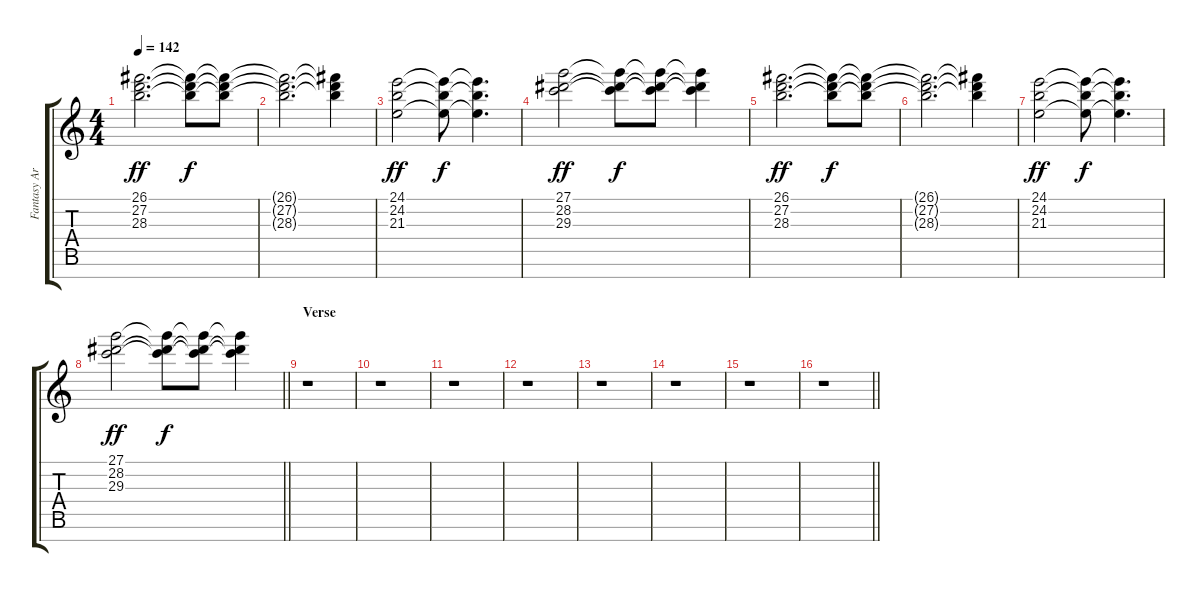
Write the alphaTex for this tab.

\track ("Fantasy Arp" "Fantasy Ar") {instrument fx6goblins}
\staff {score tabs}
\tuning (E4 B3 G3 D3 A2 E2 B1) {hide}
\ts (4 4)
\tempo 142
\clef g2
\ks c
(26.1 27.2 28.3).2{d dy ff} (26.1{t} 27.2{t} 28.3{t}).8{dy f} (26.1{t} 27.2{t} 28.3{t}).8 |
(26.1{t} 27.2{t} 28.3{t}).2{d} (26.1{t} 27.2{t} 28.3{t}).4 |
(24.1 24.2 21.3).2{dy ff} (24.1{t} 24.2{t} 21.3{t}).8{dy f} (24.1{t} 24.2{t} 21.3{t}).4{d} |
(27.1 28.2 29.3).2{dy ff} (27.1{t} 28.2{t} 29.3{t}).8{dy f} (27.1{t} 28.2{t} 29.3{t}).8 (27.1{t} 28.2{t} 29.3{t}).4 |
(26.1 27.2 28.3).2{d dy ff} (26.1{t} 27.2{t} 28.3{t}).8{dy f} (26.1{t} 27.2{t} 28.3{t}).8 |
(26.1{t} 27.2{t} 28.3{t}).2{d} (26.1{t} 27.2{t} 28.3{t}).4 |
(24.1 24.2 21.3).2{dy ff} (24.1{t} 24.2{t} 21.3{t}).8{dy f} (24.1{t} 24.2{t} 21.3{t}).4{d} |
\barLineRight lightlight
(27.1 28.2 29.3).2{dy ff} (27.1{t} 28.2{t} 29.3{t}).8{dy f} (27.1{t} 28.2{t} 29.3{t}).8 (27.1{t} 28.2{t} 29.3{t}).4 |
\section ("" "Verse")
r.1 |
r.1 |
r.1 |
r.1 |
r.1 |
r.1 |
r.1 |
\barLineRight lightlight
r.1
